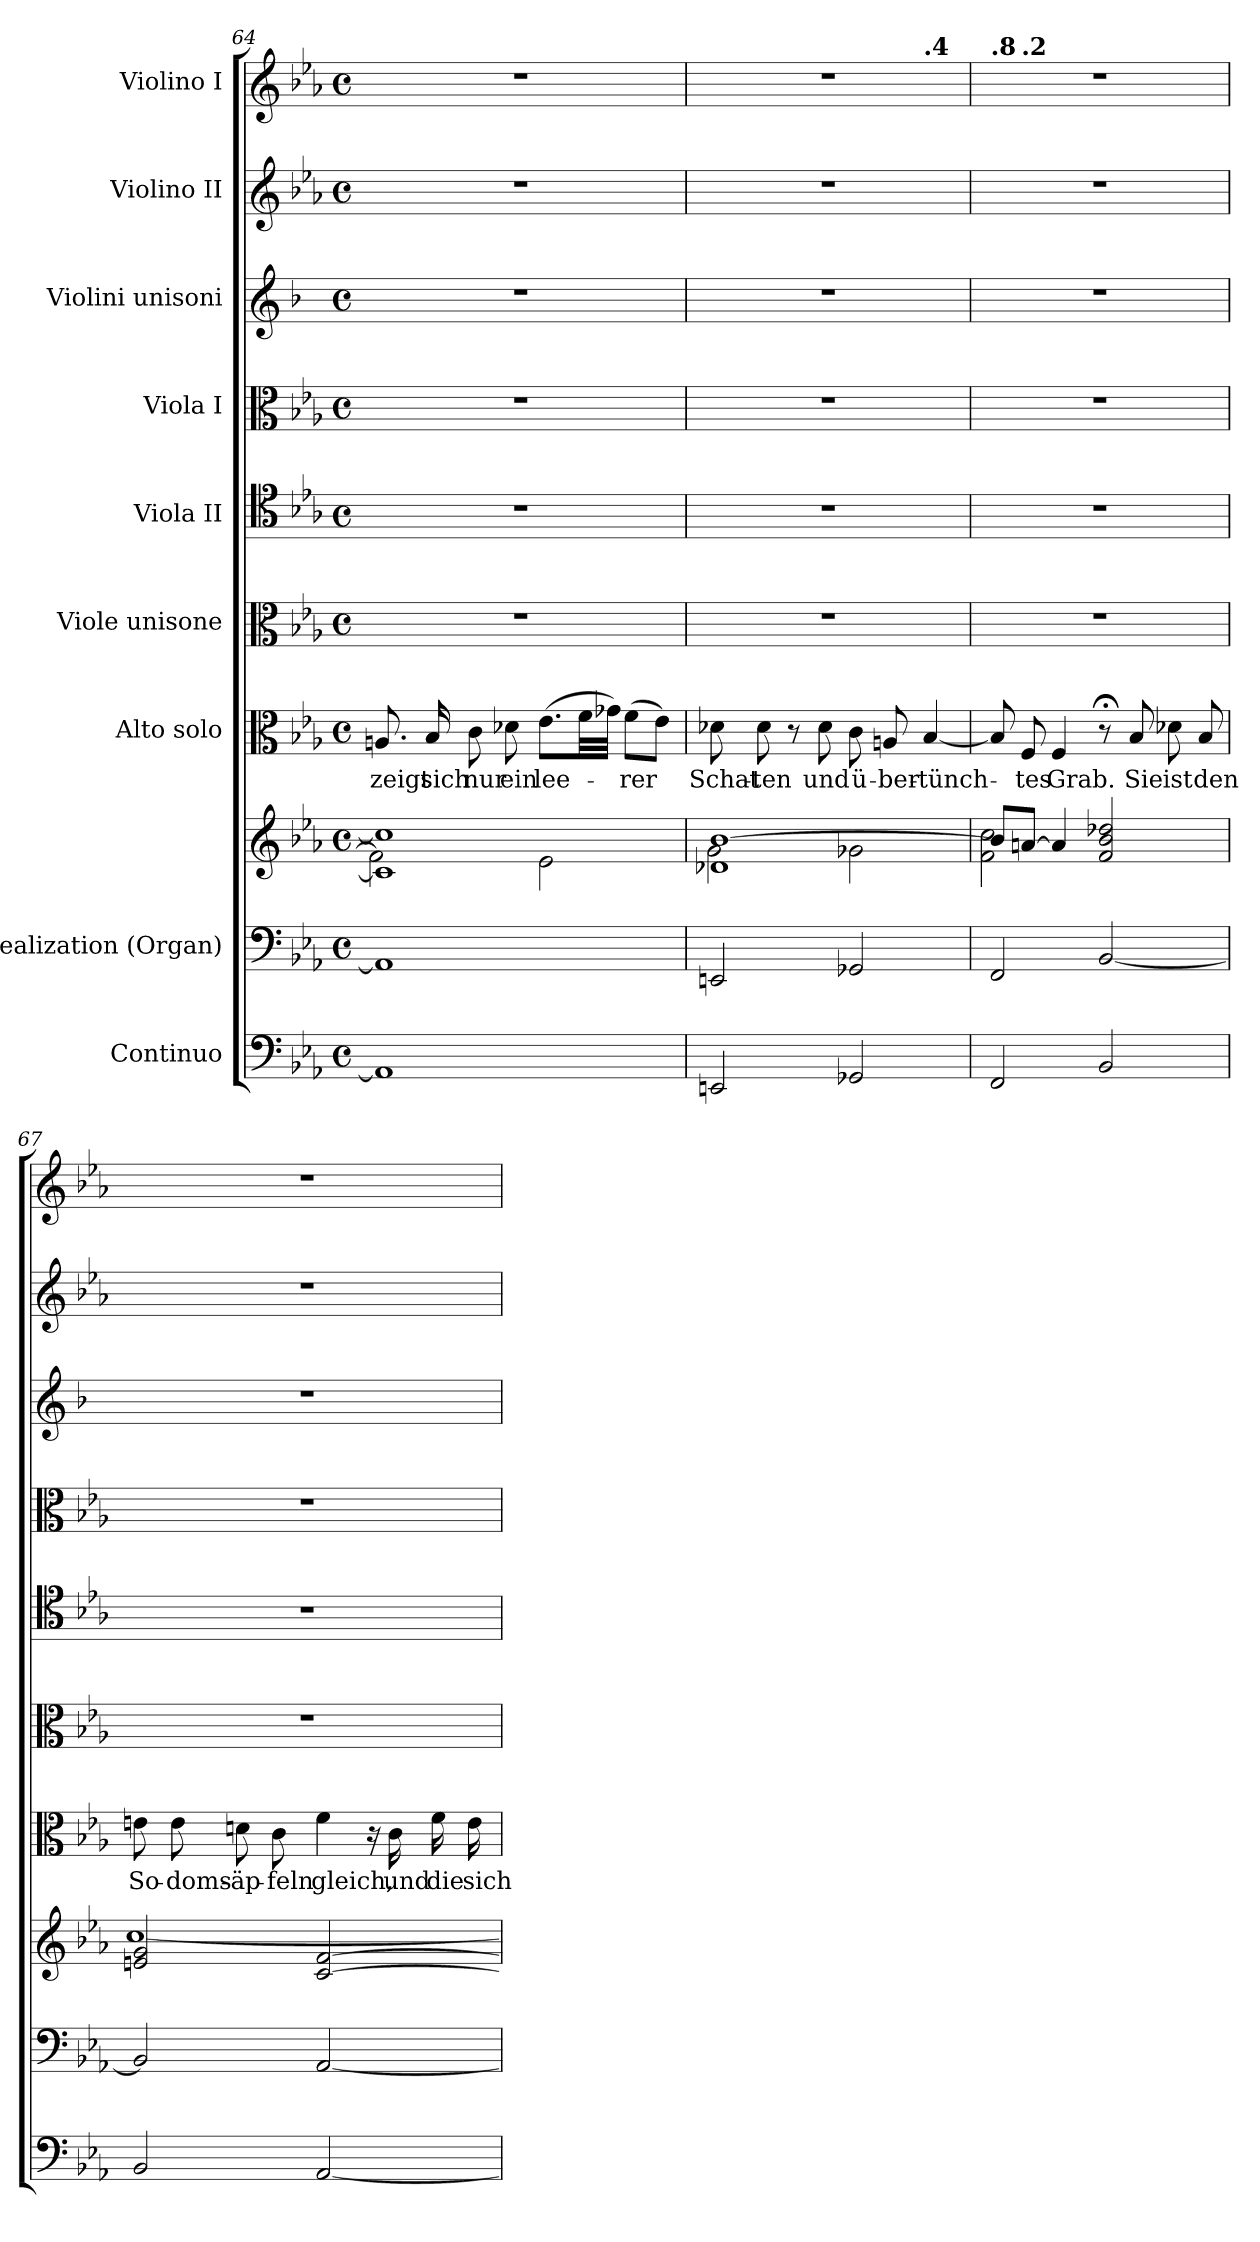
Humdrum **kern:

**kern	**kern	**kern	**kern	**text	**kern	**kern	**kern	**kern	**kern	**kern
*part9	*part8	*part8	*part7	*part7	*part6	*part5	*part4	*part3	*part2	*part1
*staff10	*staff9	*staff8	*staff7	*staff7	*staff6	*staff5	*staff4	*staff3	*staff2	*staff1
*I"Continuo	*I"Realization (Organ)	*	*I"Alto solo	*	*I"Viole unisone	*I"Viola II	*I"Viola I	*I"Violini unisoni	*I"Violino II	*I"Violino I
*clefF4	*clefF4	*clefG2	*clefC3	*	*clefC3	*clefC4	*clefC3	*clefG2	*clefG2	*clefG2
*	*	*	*	*	*	*	*	*ITrd1c2	*	*
*k[b-e-a-]	*k[b-e-a-]	*k[b-e-a-]	*k[b-e-a-]	*	*k[b-e-a-]	*k[b-e-a-]	*k[b-e-a-]	*k[b-e-a-]	*k[b-e-a-]	*k[b-e-a-]
*M4/4	*M4/4	*M4/4	*M4/4	*	*M4/4	*M4/4	*M4/4	*M4/4	*M4/4	*M4/4
*met(c)	*met(c)	*met(c)	*met(c)	*	*met(c)	*met(c)	*met(c)	*met(c)	*met(c)	*met(c)
=64	=64	=64	=64	=64	=64	=64	=64	=64	=64	=64
*	*	*^	*	*	*	*	*	*	*	*
!	!	!	!	!	!LO:LY:b	!	!	!	!	!	!
1AA]	1AA]	1c] 1cc]	2f\]	8.An/	zeigt	1r	1r	1r	1r	1r	1r
!	!	!	!	!	!LO:LY:b	!	!	!	!	!	!
.	.	.	.	16B-/	sich	.	.	.	.	.	.
!	!	!	!	!	!LO:LY:b	!	!	!	!	!	!
.	.	.	.	8c\	nur	.	.	.	.	.	.
!	!	!	!	!	!LO:LY:b	!	!	!	!	!	!
.	.	.	.	8d-X\	ein	.	.	.	.	.	.
!	!	!	!	!	!LO:LY:b	!	!	!	!	!	!
.	.	.	2e-\	(>8.e-\L	lee-	.	.	.	.	.	.
.	.	.	.	32f\LL	.	.	.	.	.	.	.
.	.	.	.	32g-X\JJJ)	.	.	.	.	.	.	.
!	!	!	!	!	!LO:LY:b	!	!	!	!	!	!
.	.	.	.	(>8f\L	-rer	.	.	.	.	.	.
.	.	.	.	8e-\J)	.	.	.	.	.	.	.
!!LO:PB:g=z
=65	=65	=65	=65	=65	=65	=65	=65	=65	=65	=65	=65
!	!	!	!	!	!LO:LY:b	!	!	!	!	!	!
*	*	*	*	*	*	*	*	*	*	*	*^
*	*	*	*	*	*	*	*	*	*	*	*	*^
2EEn/	2EEn/	1d-X [1b-	2g\	8d-X\	Schat-	1r	1r	1r	1r	1r	1r	2.ryy	2ryy
!	!	!	!	!	!LO:LY:b	!	!	!	!	!	!	!	!
.	.	.	.	8d-\	-ten	.	.	.	.	.	.	.	.
.	.	.	.	8r	.	.	.	.	.	.	.	.	.
!	!	!	!	!	!LO:LY:b	!	!	!	!	!	!	!	!
.	.	.	.	8d-\	und	.	.	.	.	.	.	.	.
!	!	!	!	!	!LO:LY:b	!	!	!	!	!	!	!	!
2GG-X/	2GG-X/	.	2g-X\	8c\	ü-	.	.	.	.	.	.	.	8ryy
*	*	*	*	*	*	*	*	*	*	*	*MM58	*	*
!	!	!	!	!	!LO:LY:b	!	!	!	!	!	!	!	!
.	.	.	.	8An/	-ber-	.	.	.	.	.	.	.	4.ryy
*	*	*	*	*	*	*	*	*	*	*	*MM57	*	*
!	!	!	!	!	!	!	!	!	!	!	!	!LO:TX:a:B:t=.4	!
!	!	!	!	!	!LO:LY:b	!	!	!	!	!	!	!	!
.	.	.	.	[4B-/	-tünch-	.	.	.	.	.	.	4ryy	.
*	*	*	*	*	*	*	*	*	*	*	*v	*v	*v
=66	=66	=66	=66	=66	=66	=66	=66	=66	=66	=66	=66
*	*	*	*	*	*	*	*	*	*	*	*MM53
*	*	*	*	*	*	*	*	*	*	*	*^
*	*	*	*	*	*	*	*	*	*	*	*	*^
!	!	!	!	!	!	!	!	!	!	!	!LO:TX:a:B:t=.8	!	!
*	*	*	*	*	*	*	*	*	*	*	*	*	*^
2FF/	2FF/	8b-/L]	2f\ 2cc\	8B-/]	.	1r	1r	1r	1r	1r	1r	8ryy	4ryy	2ryy
*	*	*	*	*	*	*	*	*	*	*	*MM51	*	*	*
!	!	!	!	!	!	!	!	!	!	!	!	!LO:TX:a:B:t=.2	!	!
!	!	!	!	!	!LO:LY:b	!	!	!	!	!	!	!	!	!
.	.	[8an/J	.	8F/	-tes	.	.	.	.	.	.	2..ryy	.	.
*	*	*	*	*	*	*	*	*	*	*	*MM48	*	*	*
!	!	!	!	!	!LO:LY:b	!	!	!	!	!	!	!	!	!
.	.	4a/]	.	4F/	Grab.	.	.	.	.	.	.	.	2.ryy	.
*	*	*	*	*	*	*	*	*	*	*	*MM58	*	*	*
2BB-/	[2BB-/	2f/ 2b-/ 2dd-X/	2ryy	8r;<	.	.	.	.	.	.	.	.	.	2ryy
!	!	!	!	!	!LO:LY:b	!	!	!	!	!	!	!	!	!
.	.	.	.	8B-/	Sie	.	.	.	.	.	.	.	.	.
!	!	!	!	!	!LO:LY:b	!	!	!	!	!	!	!	!	!
.	.	.	.	8d-X\	ist	.	.	.	.	.	.	.	.	.
!	!	!	!	!	!LO:LY:b	!	!	!	!	!	!	!	!	!
.	.	.	.	8B-/	den	.	.	.	.	.	.	.	.	.
=67	=67	=67	=67	=67	=67	=67	=67	=67	=67	=67	=67	=67	=67	=67
!	!	!	!	!	!LO:LY:b	!	!	!	!	!	!	!	!	!
*	*	*	*	*	*	*	*	*	*	*	*v	*v	*v	*v
2BB-/	2BB-/]	2en/ 2g/	[1cc	8en\	So-	1r	1r	1r	1r	1r	1r
!	!	!	!	!	!LO:LY:b	!	!	!	!	!	!
.	.	.	.	8e\	-doms-	.	.	.	.	.	.
!	!	!	!	!	!LO:LY:b	!	!	!	!	!	!
.	.	.	.	8dn\	-äp-	.	.	.	.	.	.
!	!	!	!	!	!LO:LY:b	!	!	!	!	!	!
.	.	.	.	8c\	-feln	.	.	.	.	.	.
!	!	!	!	!	!LO:LY:b	!	!	!	!	!	!
[2AA-/	[2AA-/	[2c/ [2f/	.	4f\	gleich,	.	.	.	.	.	.
.	.	.	.	16r	.	.	.	.	.	.	.
!	!	!	!	!	!LO:LY:b	!	!	!	!	!	!
.	.	.	.	16c\	und	.	.	.	.	.	.
!	!	!	!	!	!LO:LY:b	!	!	!	!	!	!
.	.	.	.	16f\	die	.	.	.	.	.	.
!	!	!	!	!	!LO:LY:b	!	!	!	!	!	!
.	.	.	.	16e\	sich	.	.	.	.	.	.
*	*	*v	*v	*	*	*	*	*	*	*	*
=	=	=	=	=	=	=	=	=	=	=
*-	*-	*-	*-	*-	*-	*-	*-	*-	*-	*-
